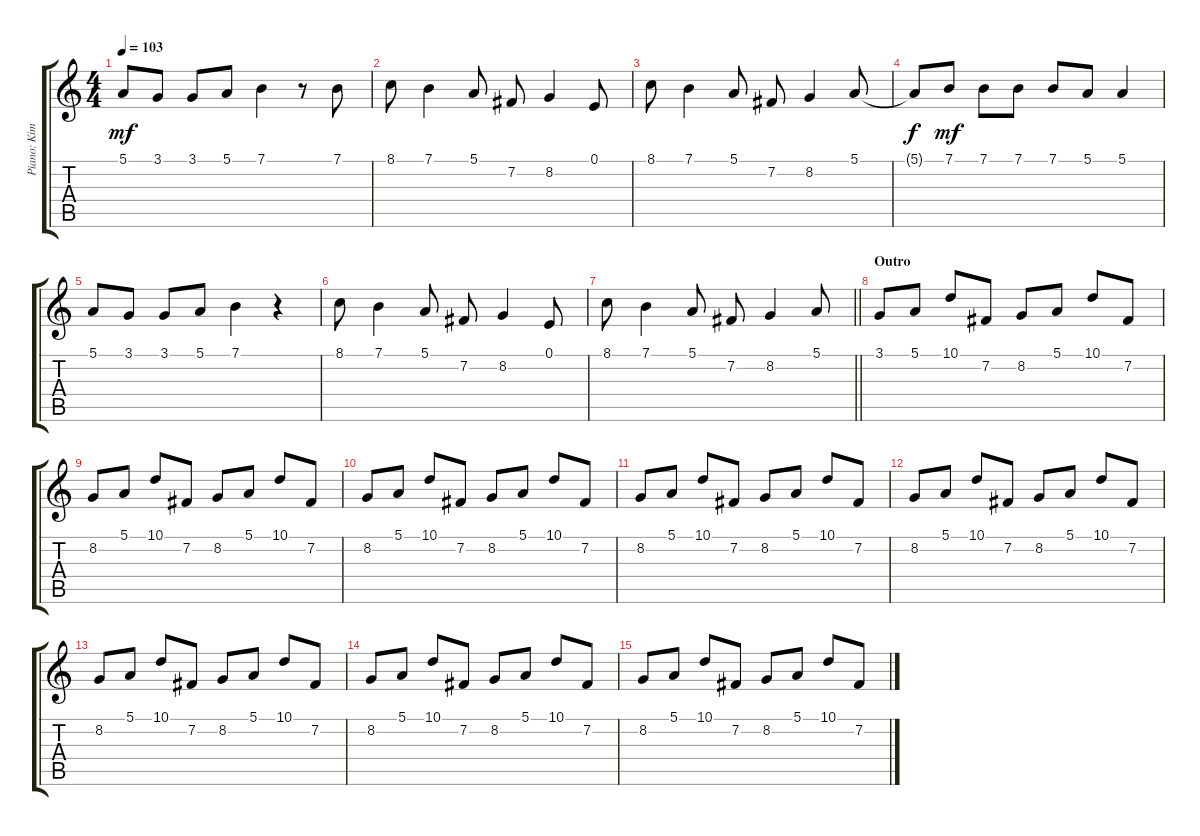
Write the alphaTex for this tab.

\track ("Piano: Kim Bullard" "Piano: Kim") {instrument honkytonkpiano}
\staff {score tabs}
\tuning (E4 B3 G3 D3 A2 E2) {hide}
\ts (4 4)
\tempo 103
\clef g2
\ks c
5.1.8{dy mf} 3.1.8 3.1.8 5.1.8 7.1.4 r.8 7.1.8 |
8.1.8 7.1.4 5.1.8 7.2.8 8.2.4 0.1.8 |
8.1.8 7.1.4 5.1.8 7.2.8 8.2.4 5.1.8 |
5.1{t}.8{dy f} 7.1.8{dy mf} 7.1.8 7.1.8 7.1.8 5.1.8 5.1.4 |
5.1.8 3.1.8 3.1.8 5.1.8 7.1.4 r.4 |
8.1.8 7.1.4 5.1.8 7.2.8 8.2.4 0.1.8 |
\barLineRight lightlight
8.1.8 7.1.4 5.1.8 7.2.8 8.2.4 5.1.8 |
\section ("" "Outro")
3.1.8 5.1.8 10.1.8 7.2.8 8.2.8 5.1.8 10.1.8 7.2.8 |
8.2.8 5.1.8 10.1.8 7.2.8 8.2.8 5.1.8 10.1.8 7.2.8 |
8.2.8 5.1.8 10.1.8 7.2.8 8.2.8 5.1.8 10.1.8 7.2.8 |
8.2.8 5.1.8 10.1.8 7.2.8 8.2.8 5.1.8 10.1.8 7.2.8 |
8.2.8{volume 0} 5.1.8 10.1.8 7.2.8 8.2.8 5.1.8 10.1.8 7.2.8 |
8.2.8 5.1.8 10.1.8 7.2.8 8.2.8 5.1.8 10.1.8 7.2.8 |
8.2.8 5.1.8 10.1.8 7.2.8 8.2.8 5.1.8 10.1.8 7.2.8 |
8.2.8 5.1.8 10.1.8 7.2.8 8.2.8 5.1.8 10.1.8 7.2.8
